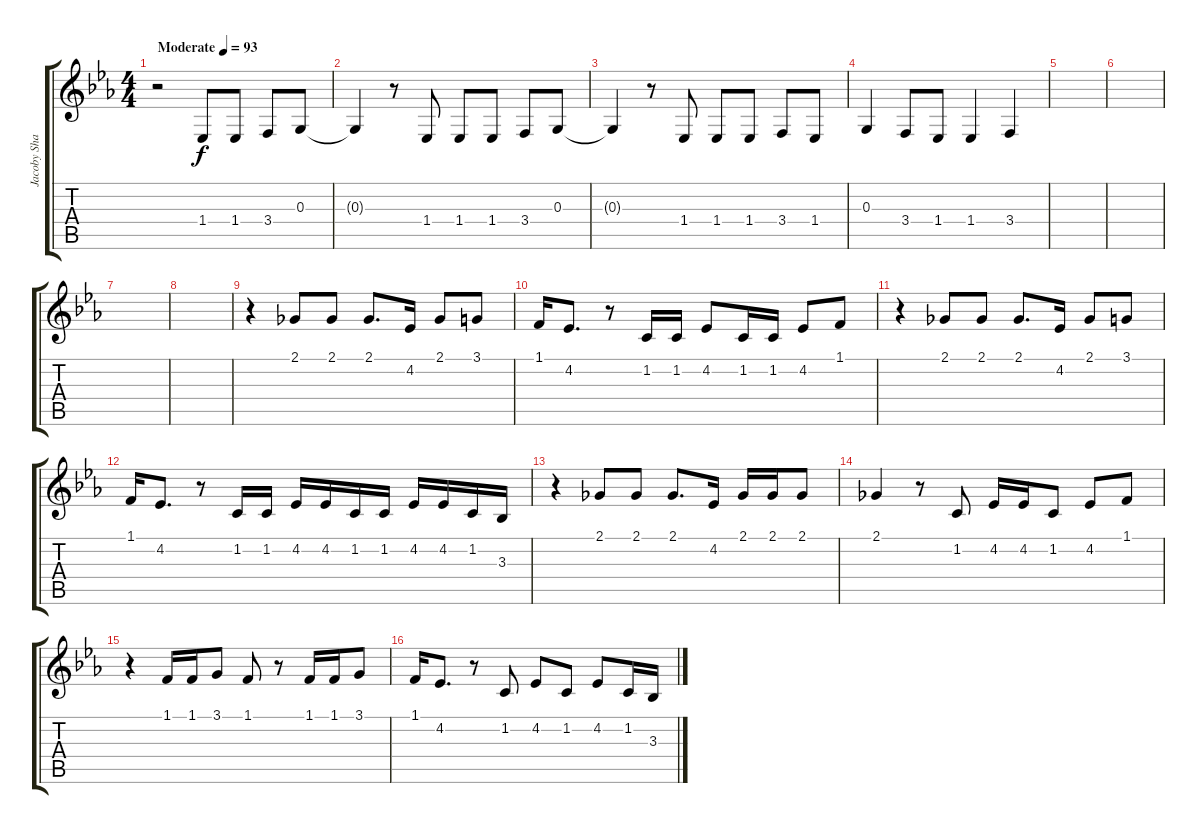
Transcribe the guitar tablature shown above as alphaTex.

\track ("Jacoby Shaddix" "Jacoby Sha") {instrument choiraahs}
\staff {score tabs}
\tuning (E4 B3 G3 D3 A2 E2) {hide}
\ts (4 4)
\tempo (93 "Moderate")
\clef g2
\ks cminor
r.2{dy f instrument choiraahs} 1.4.8 1.4.8 3.4.8 0.3.8 |
0.3{t}.4 r.8 1.4.8 1.4.8 1.4.8 3.4.8 0.3.8 |
0.3{t}.4 r.8 1.4.8 1.4.8 1.4.8 3.4.8 1.4.8 |
0.3.4 3.4.8 1.4.8 1.4.4 3.4.4 |
|
|
|
|
r.4 2.1.8 2.1.8 2.1.8{d} 4.2.16 2.1.8 3.1.8 |
1.1.16 4.2.8{d} r.8 1.2.16 1.2.16 4.2.8 1.2.16 1.2.16 4.2.8 1.1.8 |
r.4 2.1.8 2.1.8 2.1.8{d} 4.2.16 2.1.8 3.1.8 |
1.1.16 4.2.8{d} r.8 1.2.16 1.2.16 4.2.16 4.2.16 1.2.16 1.2.16 4.2.16 4.2.16 1.2.16 3.3.16 |
r.4 2.1.8 2.1.8 2.1.8{d} 4.2.16 2.1.16 2.1.16 2.1.8 |
2.1.4 r.8 1.2.8 4.2.16 4.2.16 1.2.8 4.2.8 1.1.8 |
r.4 1.1.16 1.1.16 3.1.8 1.1.8 r.8 1.1.16 1.1.16 3.1.8 |
1.1.16 4.2.8{d} r.8 1.2.8 4.2.8 1.2.8 4.2.8 1.2.16 3.3.16
